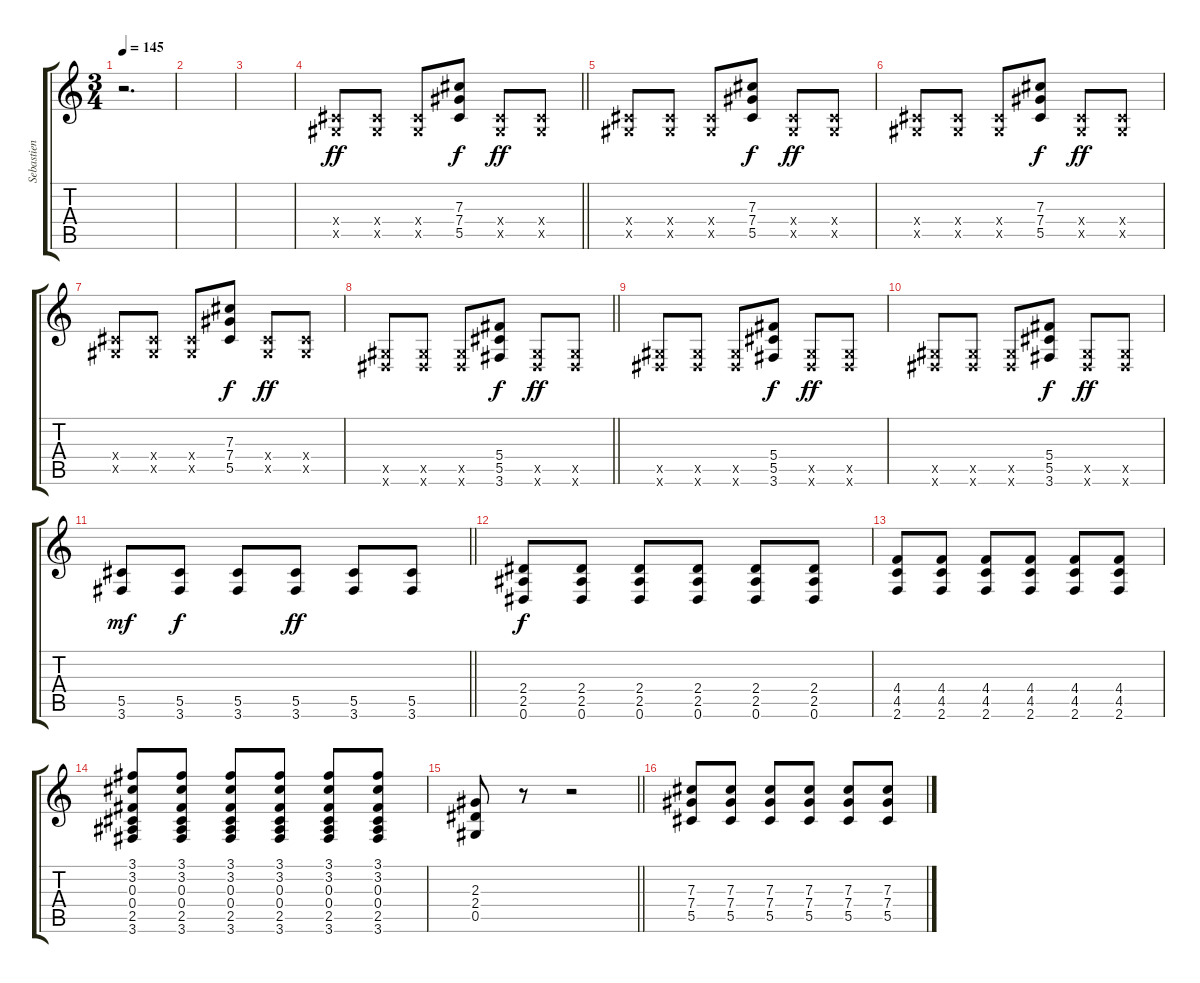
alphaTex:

\track ("Sebastien" "Sebastien") {instrument distortionguitar}
\staff {score tabs}
\tuning (Eb4 Bb3 Gb3 Db3 Ab2 Eb2) {hide}
\ts (3 4)
\tempo 145
\clef g2
\ks c
r.2{d dy f volume 12} |
|
|
\barLineRight lightlight
(0.4{x} 0.5{x}).8{dy ff} (0.4{x} 0.5{x}).8 (0.4{x} 0.5{x}).8 (7.3 7.4 5.5).8{dy f} (0.4{x} 0.5{x}).8{dy ff} (0.4{x} 0.5{x}).8 |
(0.4{x} 0.5{x}).8 (0.4{x} 0.5{x}).8 (0.4{x} 0.5{x}).8 (7.3 7.4 5.5).8{dy f} (0.4{x} 0.5{x}).8{dy ff} (0.4{x} 0.5{x}).8 |
(0.4{x} 0.5{x}).8 (0.4{x} 0.5{x}).8 (0.4{x} 0.5{x}).8 (7.3 7.4 5.5).8{dy f} (0.4{x} 0.5{x}).8{dy ff} (0.4{x} 0.5{x}).8 |
(0.4{x} 0.5{x}).8 (0.4{x} 0.5{x}).8 (0.4{x} 0.5{x}).8 (7.3 7.4 5.5).8{dy f} (0.4{x} 0.5{x}).8{dy ff} (0.4{x} 0.5{x}).8 |
\barLineRight lightlight
(0.5{x} 0.6{x}).8 (0.5{x} 0.6{x}).8 (0.5{x} 0.6{x}).8 (5.4 5.5 3.6).8{dy f} (0.5{x} 0.6{x}).8{dy ff} (0.5{x} 0.6{x}).8 |
(0.5{x} 0.6{x}).8 (0.5{x} 0.6{x}).8 (0.5{x} 0.6{x}).8 (5.4 5.5 3.6).8{dy f} (0.5{x} 0.6{x}).8{dy ff} (0.5{x} 0.6{x}).8 |
(0.5{x} 0.6{x}).8 (0.5{x} 0.6{x}).8 (0.5{x} 0.6{x}).8 (5.4 5.5 3.6).8{dy f} (0.5{x} 0.6{x}).8{dy ff} (0.5{x} 0.6{x}).8 |
\barLineRight lightlight
(5.5 3.6).8{dy mf} (5.5 3.6).8{dy f} (5.5 3.6).8 (5.5 3.6).8{dy ff} (5.5 3.6).8 (5.5 3.6).8 |
(2.4 2.5 0.6).8{dy f} (2.4 2.5 0.6).8 (2.4 2.5 0.6).8 (2.4 2.5 0.6).8 (2.4 2.5 0.6).8 (2.4 2.5 0.6).8 |
(4.4 4.5 2.6).8 (4.4 4.5 2.6).8 (4.4 4.5 2.6).8 (4.4 4.5 2.6).8 (4.4 4.5 2.6).8 (4.4 4.5 2.6).8 |
(3.1 3.2 0.3 0.4 2.5 3.6).8 (3.1 3.2 0.3 0.4 2.5 3.6).8 (3.1 3.2 0.3 0.4 2.5 3.6).8 (3.1 3.2 0.3 0.4 2.5 3.6).8 (3.1 3.2 0.3 0.4 2.5 3.6).8 (3.1 3.2 0.3 0.4 2.5 3.6).8 |
\barLineRight lightlight
(2.3 2.4 0.5).8 r.8 r.2 |
(7.3 7.4 5.5).8 (7.3 7.4 5.5).8 (7.3 7.4 5.5).8 (7.3 7.4 5.5).8 (7.3 7.4 5.5).8 (7.3 7.4 5.5).8
